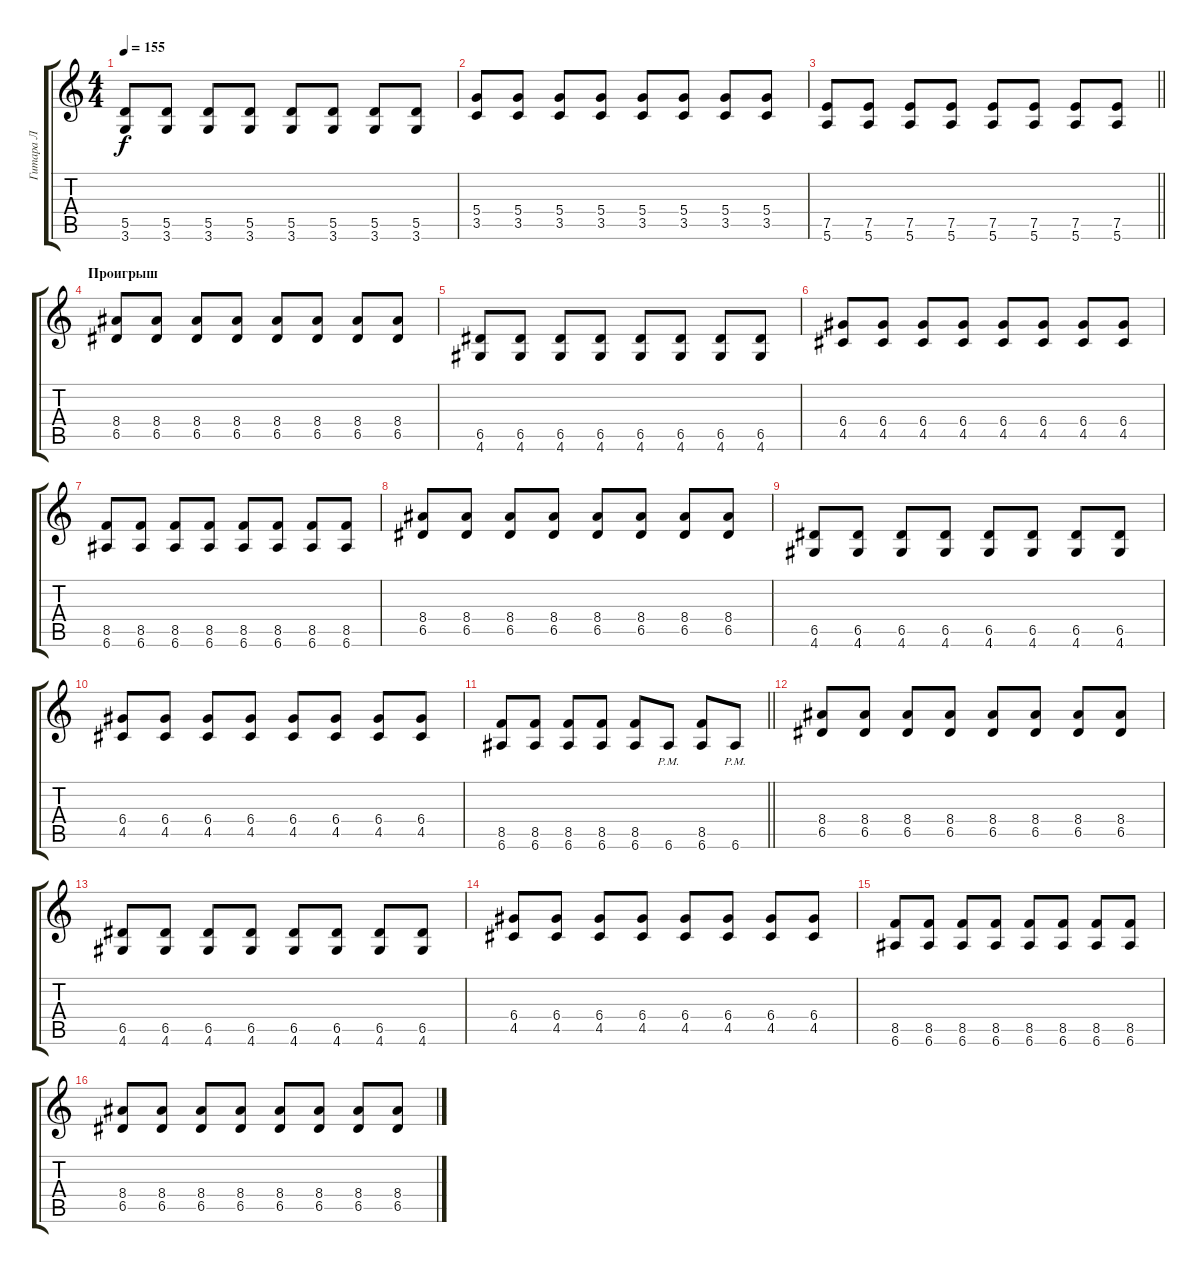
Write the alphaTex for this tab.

\track ("Гитара Л" "Гитара Л") {instrument overdrivenguitar}
\staff {score tabs}
\tuning (E4 B3 G3 D3 A2 E2) {hide}
\ts (4 4)
\tempo 155
\clef g2
\ks c
(5.5 3.6).8{dy f} (5.5 3.6).8 (5.5 3.6).8 (5.5 3.6).8 (5.5 3.6).8 (5.5 3.6).8 (5.5 3.6).8 (5.5 3.6).8 |
(5.4 3.5).8 (5.4 3.5).8 (5.4 3.5).8 (5.4 3.5).8 (5.4 3.5).8 (5.4 3.5).8 (5.4 3.5).8 (5.4 3.5).8 |
\barLineRight lightlight
(7.5 5.6).8 (7.5 5.6).8 (7.5 5.6).8 (7.5 5.6).8 (7.5 5.6).8 (7.5 5.6).8 (7.5 5.6).8 (7.5 5.6).8 |
\section ("" "Проигрыш")
(8.4 6.5).8 (8.4 6.5).8 (8.4 6.5).8 (8.4 6.5).8 (8.4 6.5).8 (8.4 6.5).8 (8.4 6.5).8 (8.4 6.5).8 |
(6.5 4.6).8 (6.5 4.6).8 (6.5 4.6).8 (6.5 4.6).8 (6.5 4.6).8 (6.5 4.6).8 (6.5 4.6).8 (6.5 4.6).8 |
(6.4 4.5).8 (6.4 4.5).8 (6.4 4.5).8 (6.4 4.5).8 (6.4 4.5).8 (6.4 4.5).8 (6.4 4.5).8 (6.4 4.5).8 |
(8.5 6.6).8 (8.5 6.6).8 (8.5 6.6).8 (8.5 6.6).8 (8.5 6.6).8 (8.5 6.6).8 (8.5 6.6).8 (8.5 6.6).8 |
(8.4 6.5).8 (8.4 6.5).8 (8.4 6.5).8 (8.4 6.5).8 (8.4 6.5).8 (8.4 6.5).8 (8.4 6.5).8 (8.4 6.5).8 |
(6.5 4.6).8 (6.5 4.6).8 (6.5 4.6).8 (6.5 4.6).8 (6.5 4.6).8 (6.5 4.6).8 (6.5 4.6).8 (6.5 4.6).8 |
(6.4 4.5).8 (6.4 4.5).8 (6.4 4.5).8 (6.4 4.5).8 (6.4 4.5).8 (6.4 4.5).8 (6.4 4.5).8 (6.4 4.5).8 |
\barLineRight lightlight
(8.5 6.6).8 (8.5 6.6).8 (8.5 6.6).8 (8.5 6.6).8 (8.5 6.6).8 6.6{pm}.8 (8.5 6.6).8 6.6{pm}.8 |
\section ("" " ")
(8.4 6.5).8 (8.4 6.5).8 (8.4 6.5).8 (8.4 6.5).8 (8.4 6.5).8 (8.4 6.5).8 (8.4 6.5).8 (8.4 6.5).8 |
(6.5 4.6).8 (6.5 4.6).8 (6.5 4.6).8 (6.5 4.6).8 (6.5 4.6).8 (6.5 4.6).8 (6.5 4.6).8 (6.5 4.6).8 |
(6.4 4.5).8 (6.4 4.5).8 (6.4 4.5).8 (6.4 4.5).8 (6.4 4.5).8 (6.4 4.5).8 (6.4 4.5).8 (6.4 4.5).8 |
(8.5 6.6).8 (8.5 6.6).8 (8.5 6.6).8 (8.5 6.6).8 (8.5 6.6).8 (8.5 6.6).8 (8.5 6.6).8 (8.5 6.6).8 |
(8.4 6.5).8 (8.4 6.5).8 (8.4 6.5).8 (8.4 6.5).8 (8.4 6.5).8 (8.4 6.5).8 (8.4 6.5).8 (8.4 6.5).8
